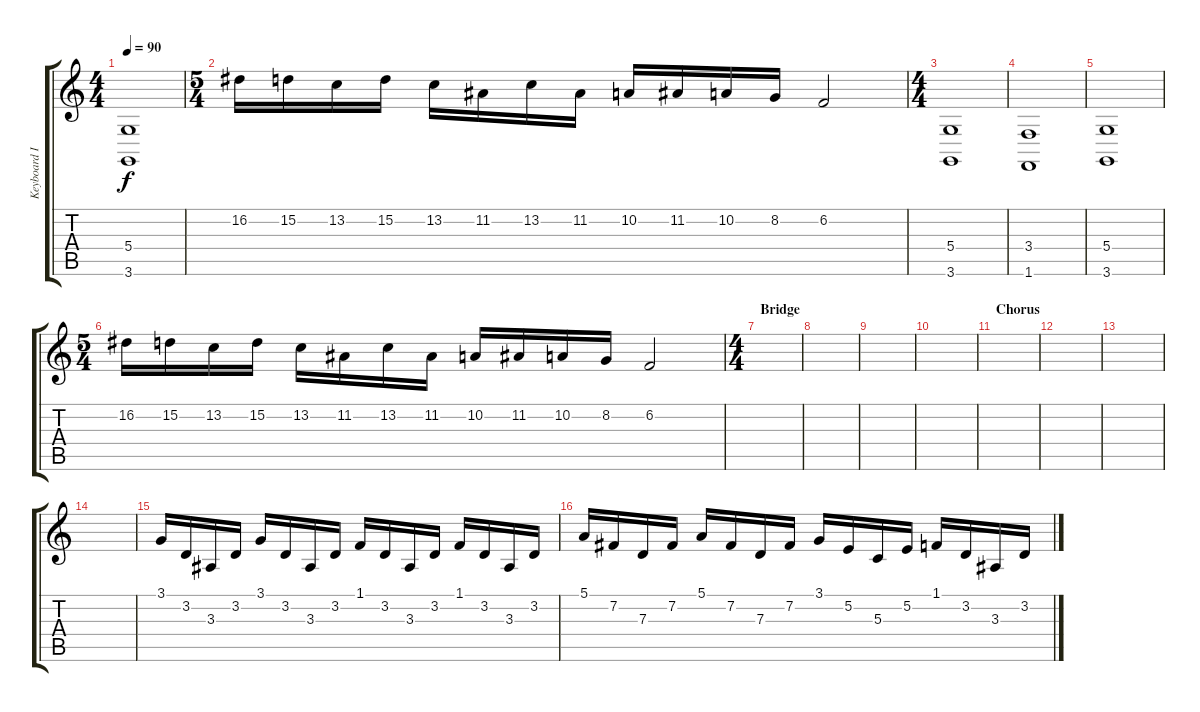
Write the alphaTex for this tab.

\track ("Keyboard III (Strings)" "Keyboard I") {instrument stringensemble1}
\staff {score tabs}
\tuning (E4 B3 G3 D3 A2 E2) {hide}
\ts (4 4)
\tempo 90
\clef g2
\ks c
(5.4 3.6).1{dy f} |
\ts (5 4)
16.2.16 15.2.16 13.2.16 15.2.16 13.2.16 11.2.16 13.2.16 11.2.16 10.2.16 11.2.16 10.2.16 8.2.16 6.2.2 |
\ts (4 4)
(5.4 3.6).1 |
(3.4 1.6).1 |
(5.4 3.6).1 |
\ts (5 4)
16.2.16 15.2.16 13.2.16 15.2.16 13.2.16 11.2.16 13.2.16 11.2.16 10.2.16 11.2.16 10.2.16 8.2.16 6.2.2 |
\ts (4 4)
\section ("" "Bridge")
|
|
|
|
\section ("" "Chorus")
|
|
|
|
3.1.16 3.2.16 3.3.16 3.2.16 3.1.16 3.2.16 3.3.16 3.2.16 1.1.16 3.2.16 3.3.16 3.2.16 1.1.16 3.2.16 3.3.16 3.2.16 |
5.1.16 7.2.16 7.3.16 7.2.16 5.1.16 7.2.16 7.3.16 7.2.16 3.1.16 5.2.16 5.3.16 5.2.16 1.1.16 3.2.16 3.3.16 3.2.16
